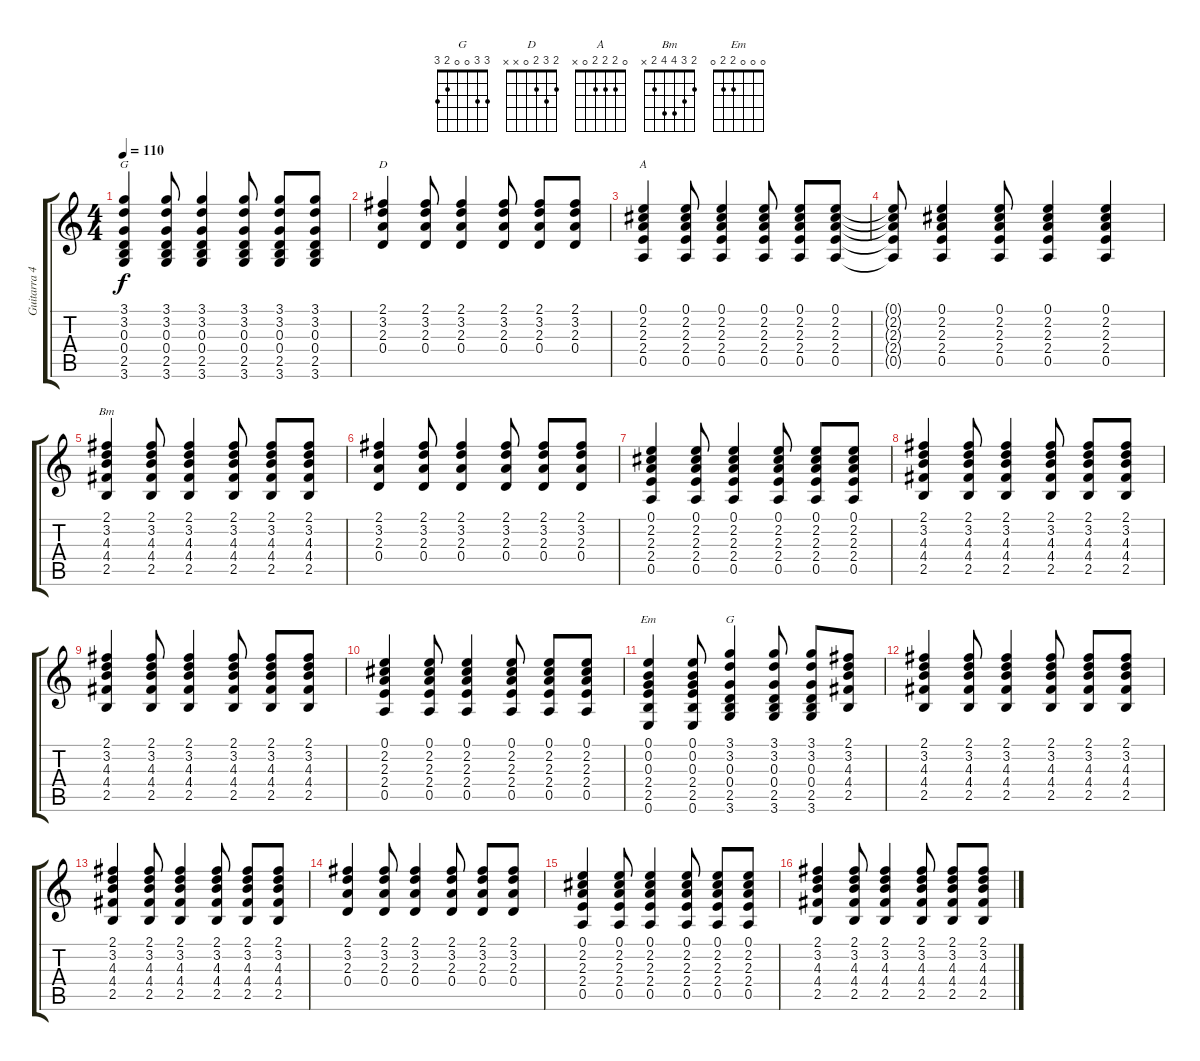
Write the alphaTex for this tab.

\track ("Guitarra 4" "Guitarra 4") {instrument acousticguitarsteel}
\staff {score tabs}
\tuning (E4 B3 G3 D3 A2 E2) {hide}
\chord ("G" 3 0 0 0 2 3)
\chord ("D" 2 3 2 0 x x)
\chord ("A" 0 2 2 2 0 x)
\chord ("Bm" 2 3 4 4 2 x)
\chord ("Em" 0 0 0 2 2 0)
\chord ("G" 3 3 0 0 2 3)
\ts (4 4)
\tempo 110
\clef g2
\ks c
(3.1 3.2 0.3 0.4 2.5 3.6).4{ch "G" dy f} (3.1 3.2 0.3 0.4 2.5 3.6).8 (3.1 3.2 0.3 0.4 2.5 3.6).4 (3.1 3.2 0.3 0.4 2.5 3.6).8 (3.1 3.2 0.3 0.4 2.5 3.6).8 (3.1 3.2 0.3 0.4 2.5 3.6).8 |
(2.1 3.2 2.3 0.4).4{ch "D"} (2.1 3.2 2.3 0.4).8 (2.1 3.2 2.3 0.4).4 (2.1 3.2 2.3 0.4).8 (2.1 3.2 2.3 0.4).8 (2.1 3.2 2.3 0.4).8 |
(0.1 2.2 2.3 2.4 0.5).4{ch "A"} (0.1 2.2 2.3 2.4 0.5).8 (0.1 2.2 2.3 2.4 0.5).4 (0.1 2.2 2.3 2.4 0.5).8 (0.1 2.2 2.3 2.4 0.5).8 (0.1 2.2 2.3 2.4 0.5).8 |
(0.1{t} 2.2{t} 2.3{t} 2.4{t} 0.5{t}).8 (0.1 2.2 2.3 2.4 0.5).4 (0.1 2.2 2.3 2.4 0.5).8 (0.1 2.2 2.3 2.4 0.5).4 (0.1 2.2 2.3 2.4 0.5).4 |
(2.1 3.2 4.3 4.4 2.5).4{ch "Bm"} (2.1 3.2 4.3 4.4 2.5).8 (2.1 3.2 4.3 4.4 2.5).4 (2.1 3.2 4.3 4.4 2.5).8 (2.1 3.2 4.3 4.4 2.5).8 (2.1 3.2 4.3 4.4 2.5).8 |
(2.1 3.2 2.3 0.4).4 (2.1 3.2 2.3 0.4).8 (2.1 3.2 2.3 0.4).4 (2.1 3.2 2.3 0.4).8 (2.1 3.2 2.3 0.4).8 (2.1 3.2 2.3 0.4).8 |
(0.1 2.2 2.3 2.4 0.5).4 (0.1 2.2 2.3 2.4 0.5).8 (0.1 2.2 2.3 2.4 0.5).4 (0.1 2.2 2.3 2.4 0.5).8 (0.1 2.2 2.3 2.4 0.5).8 (0.1 2.2 2.3 2.4 0.5).8 |
(2.1 3.2 4.3 4.4 2.5).4 (2.1 3.2 4.3 4.4 2.5).8 (2.1 3.2 4.3 4.4 2.5).4 (2.1 3.2 4.3 4.4 2.5).8 (2.1 3.2 4.3 4.4 2.5).8 (2.1 3.2 4.3 4.4 2.5).8 |
(2.1 3.2 4.3 4.4 2.5).4 (2.1 3.2 4.3 4.4 2.5).8 (2.1 3.2 4.3 4.4 2.5).4 (2.1 3.2 4.3 4.4 2.5).8 (2.1 3.2 4.3 4.4 2.5).8 (2.1 3.2 4.3 4.4 2.5).8 |
(0.1 2.2 2.3 2.4 0.5).4 (0.1 2.2 2.3 2.4 0.5).8 (0.1 2.2 2.3 2.4 0.5).4 (0.1 2.2 2.3 2.4 0.5).8 (0.1 2.2 2.3 2.4 0.5).8 (0.1 2.2 2.3 2.4 0.5).8 |
(0.1 0.2 0.3 2.4 2.5 0.6).4{ch "Em"} (0.1 0.2 0.3 2.4 2.5 0.6).8 (3.1 3.2 0.3 0.4 2.5 3.6).4{ch "G"} (3.1 3.2 0.3 0.4 2.5 3.6).8 (3.1 3.2 0.3 0.4 2.5 3.6).8 (2.1 3.2 4.3 4.4 2.5).8 |
(2.1 3.2 4.3 4.4 2.5).4 (2.1 3.2 4.3 4.4 2.5).8 (2.1 3.2 4.3 4.4 2.5).4 (2.1 3.2 4.3 4.4 2.5).8 (2.1 3.2 4.3 4.4 2.5).8 (2.1 3.2 4.3 4.4 2.5).8 |
(2.1 3.2 4.3 4.4 2.5).4 (2.1 3.2 4.3 4.4 2.5).8 (2.1 3.2 4.3 4.4 2.5).4 (2.1 3.2 4.3 4.4 2.5).8 (2.1 3.2 4.3 4.4 2.5).8 (2.1 3.2 4.3 4.4 2.5).8 |
(2.1 3.2 2.3 0.4).4 (2.1 3.2 2.3 0.4).8 (2.1 3.2 2.3 0.4).4 (2.1 3.2 2.3 0.4).8 (2.1 3.2 2.3 0.4).8 (2.1 3.2 2.3 0.4).8 |
(0.1 2.2 2.3 2.4 0.5).4 (0.1 2.2 2.3 2.4 0.5).8 (0.1 2.2 2.3 2.4 0.5).4 (0.1 2.2 2.3 2.4 0.5).8 (0.1 2.2 2.3 2.4 0.5).8 (0.1 2.2 2.3 2.4 0.5).8 |
(2.1 3.2 4.3 4.4 2.5).4 (2.1 3.2 4.3 4.4 2.5).8 (2.1 3.2 4.3 4.4 2.5).4 (2.1 3.2 4.3 4.4 2.5).8 (2.1 3.2 4.3 4.4 2.5).8 (2.1 3.2 4.3 4.4 2.5).8
